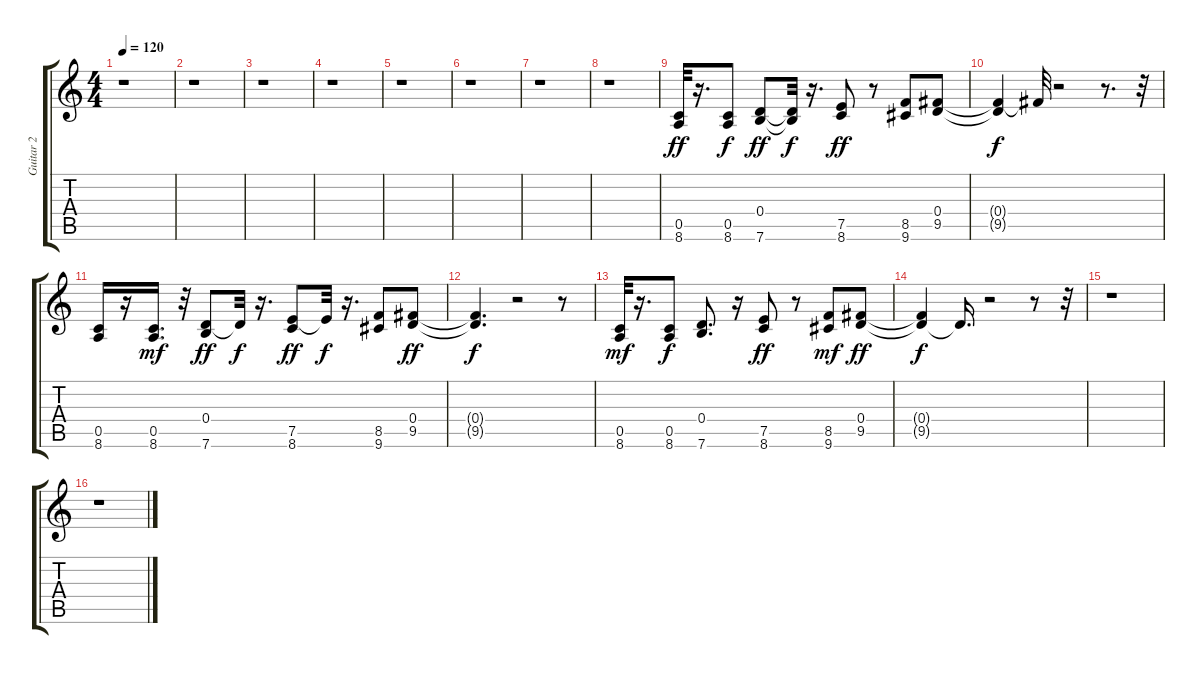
\track ("Guitar 2" "Guitar 2") {instrument electricguitarmuted}
\staff {score tabs}
\tuning (E4 B3 G3 D3 A2 E2) {hide}
\ts (4 4)
\tempo 120
\clef g2
\ks c
r.1{dy f} |
r.1 |
r.1 |
r.1 |
r.1 |
r.1 |
r.1 |
r.1 |
(0.5 8.6).32{dy ff} r.16{d} (0.5 8.6).8{dy f} (0.4 7.6).8{dy ff} (0.4{t} 7.6{t}).32{dy f} r.16{d} (7.5 8.6).8{dy ff} r.8 (8.5 9.6).8 (0.4 9.5).8 |
(0.4{t} 9.5{t}).4{dy f} 9.5{t}.32 r.2 r.8{d} r.32 |
(0.5 8.6).16 r.16 (0.5 8.6).16{d dy mf} r.32 (0.4 7.6).8{dy ff} 0.4{t}.32{dy f} r.16{d} (7.5 8.6).8{dy ff} 7.5{t}.32{dy f} r.16{d} (8.5 9.6).8 (0.4 9.5).8{dy ff} |
(0.4{t} 9.5{t}).4{d dy f} r.2 r.8 |
(0.5 8.6).32{dy mf} r.16{d} (0.5 8.6).8{dy f} (0.4 7.6).8{d} r.16 (7.5 8.6).8{dy ff} r.8 (8.5 9.6).8{dy mf} (0.4 9.5).8{dy ff} |
(0.4{t} 9.5{t}).4{dy f} 0.4{t}.16{d} r.2 r.8 r.32 |
r.1 |
r.1
